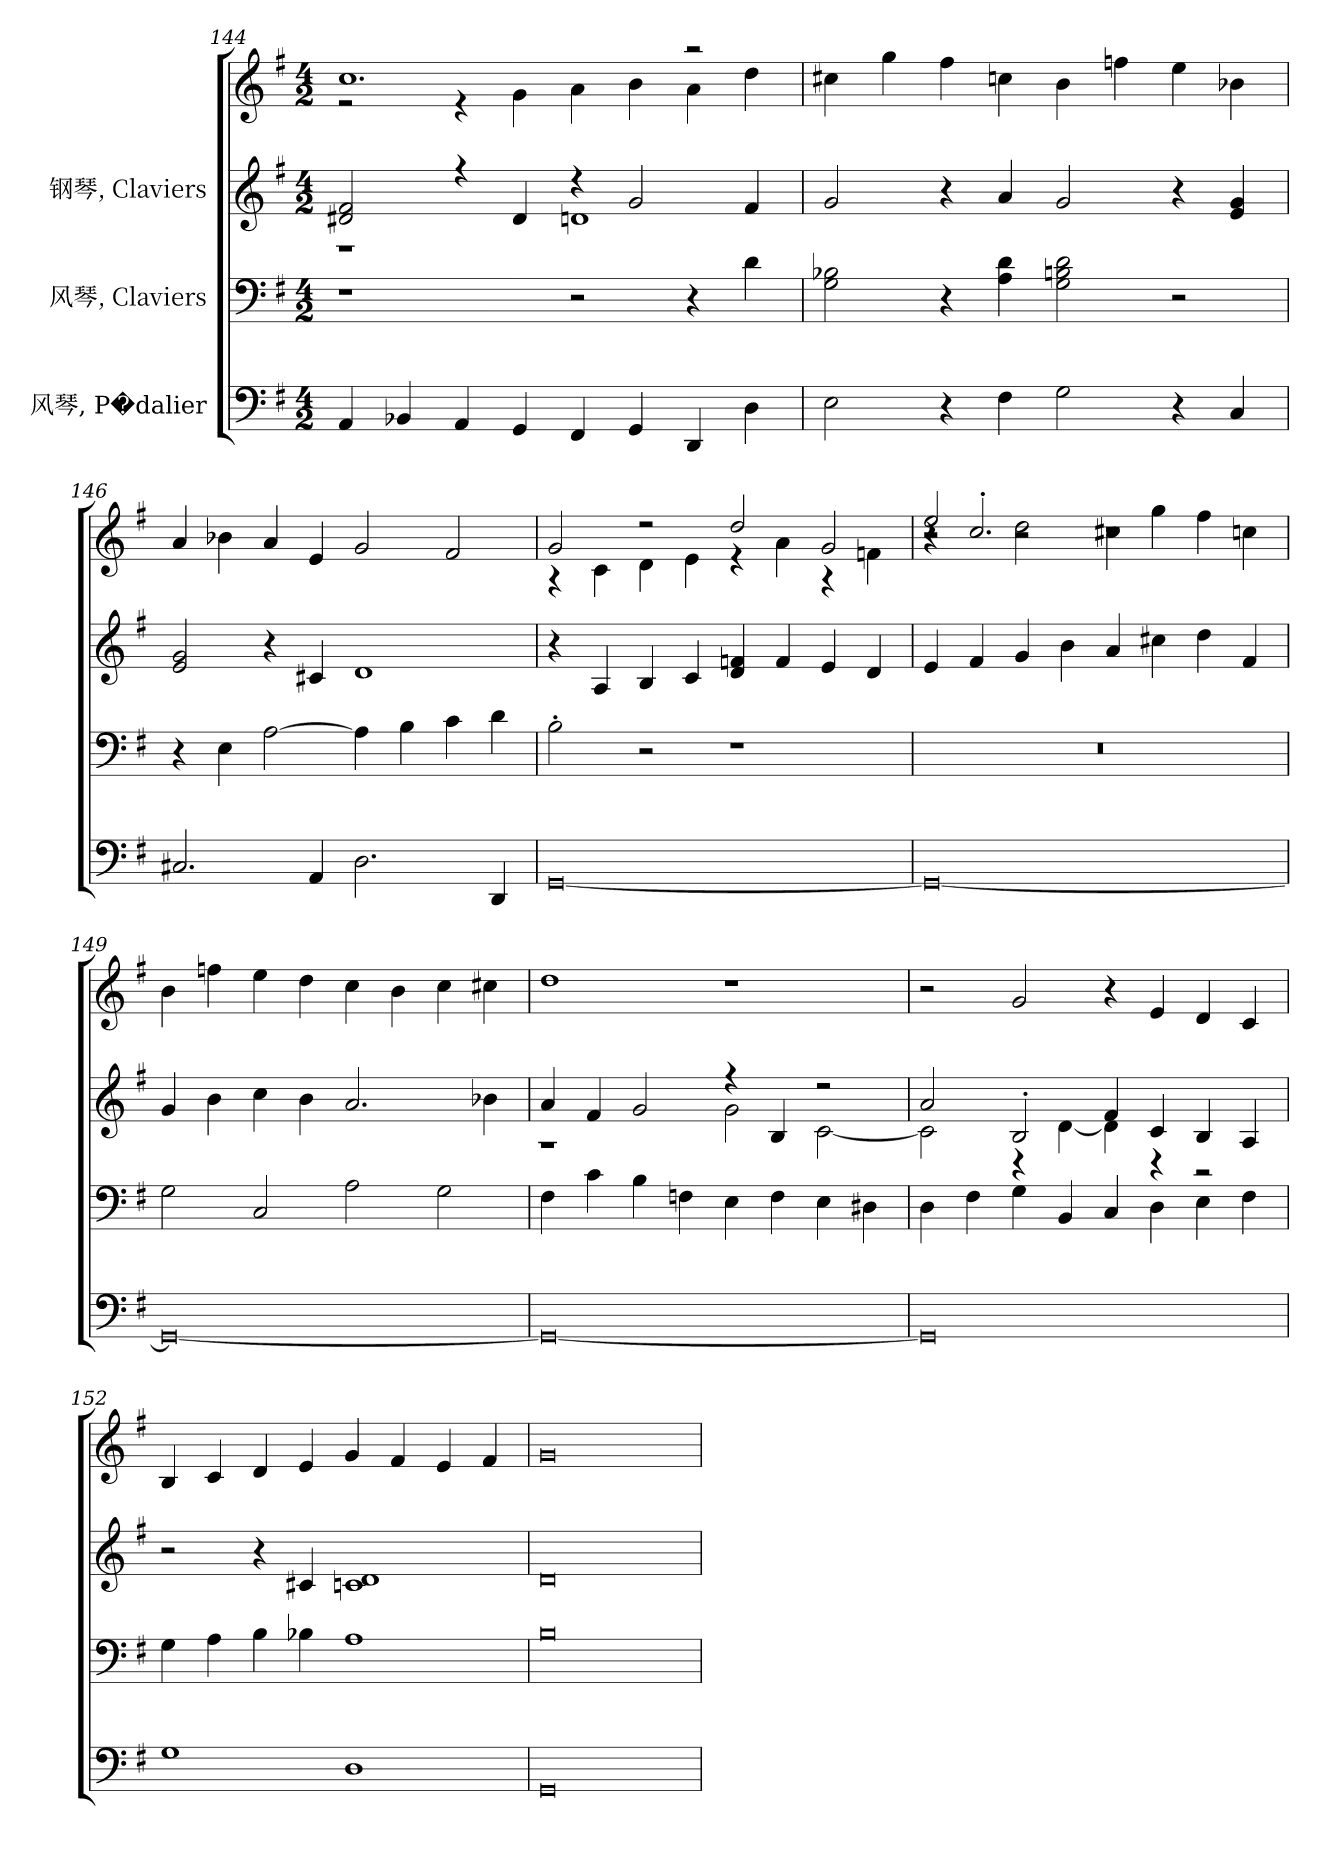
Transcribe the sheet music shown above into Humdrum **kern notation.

**kern	**kern	**kern	**kern
*part3	*part2	*part1	*part1
*staff4	*staff3	*staff2	*staff1
*I"风琴, P�dalier	*I"风琴, Claviers	*I"钢琴, Claviers	*
!!LO:LB:g=z
*clefF4	*clefF4	*clefG2	*clefG2
*k[f#]	*k[f#]	*k[f#]	*k[f#]
*M4/2	*M4/2	*M4/2	*M4/2
=144	=144	=144	=144
*	*	*^	*^
4AA/	1r	2d#X/ 2f#/	1r	1.cc	2r
4BB-X/	.	.	.	.	.
4AA/	.	4r	.	.	4r
4GG/	.	4d#/	.	.	4g\
4FF#/	2r	4r	1dn	.	4a\
4GG/	.	2g/	.	.	4b\
4DD/	4r	.	.	2r	4a\
4D\	4d\	4f#/	.	.	4dd\
*	*	*v	*v	*	*
*	*	*	*v	*v
=145	=145	=145	=145
2E\	2G\ 2B-X\	2g/	4cc#X\
.	.	.	4gg\
4r	4r	4r	4ff#\
4F#\	4A\ 4d\	4a/	4ccn\
2G\	2G\ 2Bn\ 2d\	2g/	4b\
.	.	.	4ffn\
4r	2r	4r	4ee\
4C/	.	4e/ 4g/	4b-X\
=146	=146	=146	=146
2.C#X/	4r	2e/ 2g/	4a/
.	4E\	.	4b-X\
.	[2A\	4r	4a/
4AA/	.	4c#X/	4e/
2.D\	4A\]	1d	2g/
.	4B\	.	.
.	4c\	.	2f#/
4DD/	4d\	.	.
!!LO:LB:g=z
=147	=147	=147	=147
*	*	*	*^
[0GG	2B'\	4r	2g/	4r
.	.	4A/	.	4c\
.	2r	4B/	2r	4d\
.	.	4c/	.	4e\
.	1r	4d/ 4fn/	2dd/	4r
.	.	4f/	.	4a\
.	.	4e/	2g/	4r
.	.	4d/	.	4fn\
=148	=148	=148	=148	=148
*	*	*	*	*^
0GG_	0r	4e/	2ee/	2r	4r
.	.	4f#/	.	.	2.cc'/
.	.	4g/	2r	2dd\	.
.	.	4b\	.	.	.
.	.	4a/	1r	4cc#X\	1r
.	.	4cc#X\	.	4gg\	.
.	.	4dd\	.	4ff#\	.
.	.	4f#/	.	4ccn\	.
*	*	*	*v	*v	*v
=149	=149	=149	=149
0GG_	2G\	4g/	4b\
.	.	4b\	4ffn\
.	2C/	4cc\	4ee\
.	.	4b\	4dd\
.	2A\	2.a/	4cc\
.	.	.	4b\
.	2G\	.	4cc\
.	.	4b-X\	4cc#X\
=150	=150	=150	=150
*	*	*^	*
0GG_	4F#\	4a/	1r	1dd
.	4c\	4f#/	.	.
.	4B\	2g/	.	.
.	4Fn\	.	.	.
.	4E\	4r	2g\	1r
.	4F\	4B/	.	.
.	4E\	2r	[2c\	.
.	4D#X\	.	.	.
!!LO:PB:g=z
=151	=151	=151	=151	=151
0GG]	4D\	2a/	2c\]	2r
.	4F#\	.	.	.
.	4G\	2B'/	4r	2g/
.	4BB/	.	[4d\	.
.	4C/	4f#/	4d\]	4r
.	4D\	4c/	4r	4e/
.	4E\	4B/	2r	4d/
.	4F#\	4A/	.	4c/
*	*	*v	*v	*
=152	=152	=152	=152
1G	4G\	2r	4B/
.	4A\	.	4c/
.	4B\	4r	4d/
.	4B-X\	4c#X/	4e/
1D	1A	1cn 1d	4g/
.	.	.	4f#/
.	.	.	4e/
.	.	.	4f#/
=153	=153	=153	=153
0GG	0B	0d	0g
=	=	=	=
*-	*-	*-	*-
